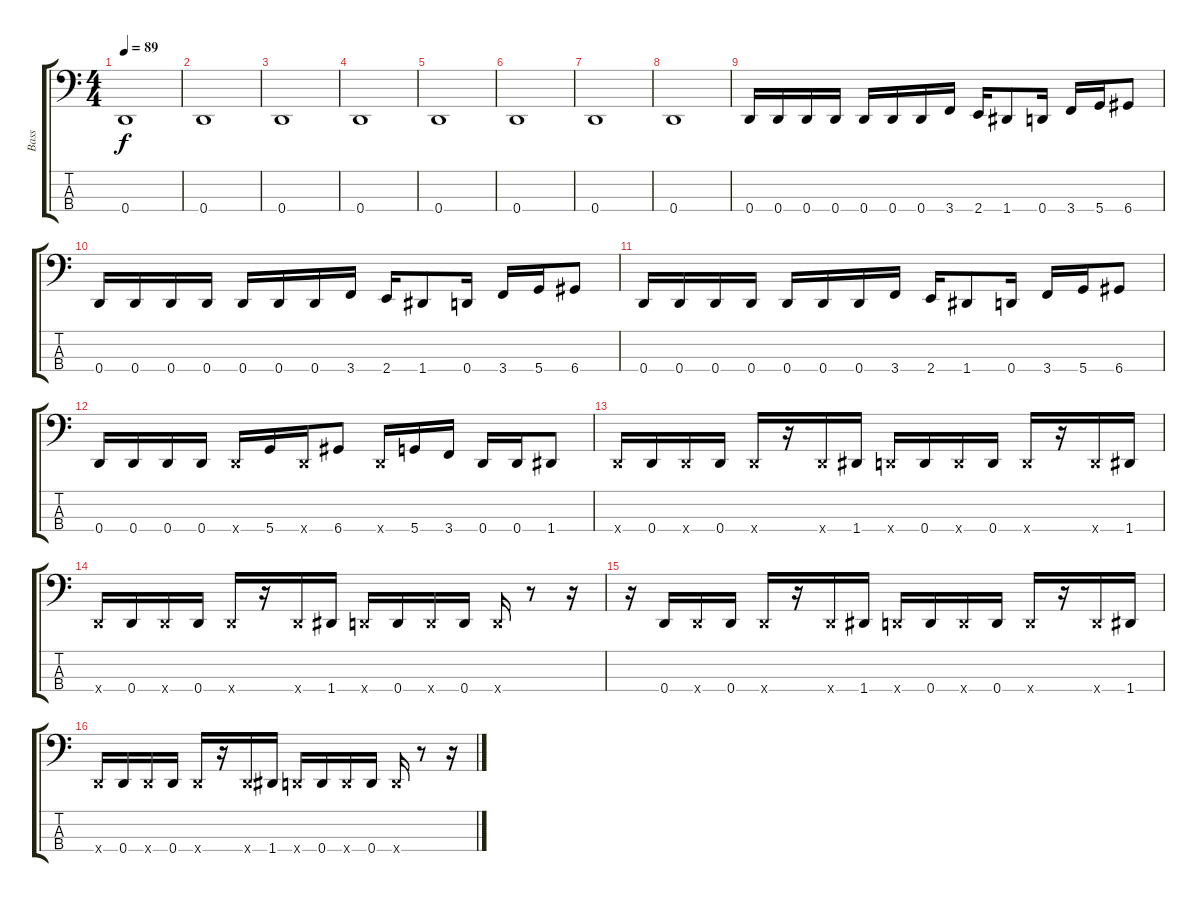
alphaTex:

\track ("Bass" "Bass") {instrument electricbasspick}
\staff {score tabs}
\tuning (G2 D2 A1 D1) {hide}
\ts (4 4)
\tempo 89
\clef f4
\ks c
0.4.1{dy f instrument electricbasspick} |
0.4.1 |
0.4.1 |
0.4.1 |
0.4.1 |
0.4.1 |
0.4.1 |
0.4.1 |
0.4.16 0.4.16 0.4.16 0.4.16 0.4.16 0.4.16 0.4.16 3.4.16 2.4.16 1.4.8 0.4.16 3.4.16 5.4.16 6.4.8 |
0.4.16 0.4.16 0.4.16 0.4.16 0.4.16 0.4.16 0.4.16 3.4.16 2.4.16 1.4.8 0.4.16 3.4.16 5.4.16 6.4.8 |
0.4.16 0.4.16 0.4.16 0.4.16 0.4.16 0.4.16 0.4.16 3.4.16 2.4.16 1.4.8 0.4.16 3.4.16 5.4.16 6.4.8 |
0.4.16 0.4.16 0.4.16 0.4.16 0.4{x}.16 5.4.16 0.4{x}.16 6.4.8 0.4{x}.16 5.4.16 3.4.16 0.4.16 0.4.16 1.4.8 |
0.4{x}.16 0.4.16 0.4{x}.16 0.4.16 0.4{x}.16 r.16 0.4{x}.16 1.4.16 0.4{x}.16 0.4.16 0.4{x}.16 0.4.16 0.4{x}.16 r.16 0.4{x}.16 1.4.16 |
0.4{x}.16 0.4.16 0.4{x}.16 0.4.16 0.4{x}.16 r.16 0.4{x}.16 1.4.16 0.4{x}.16 0.4.16 0.4{x}.16 0.4.16 0.4{x}.16 r.8 r.16 |
r.16 0.4.16 0.4{x}.16 0.4.16 0.4{x}.16 r.16 0.4{x}.16 1.4.16 0.4{x}.16 0.4.16 0.4{x}.16 0.4.16 0.4{x}.16 r.16 0.4{x}.16 1.4.16 |
0.4{x}.16 0.4.16 0.4{x}.16 0.4.16 0.4{x}.16 r.16 0.4{x}.16 1.4.16 0.4{x}.16 0.4.16 0.4{x}.16 0.4.16 0.4{x}.16 r.8 r.16
